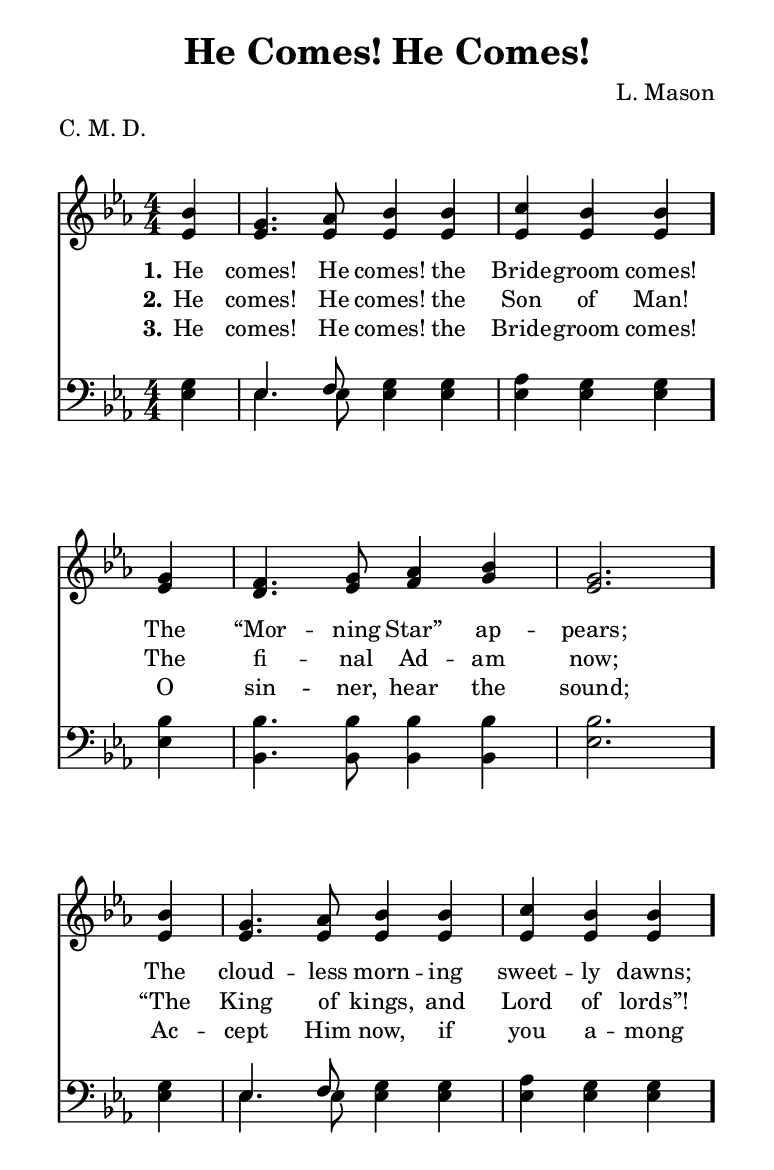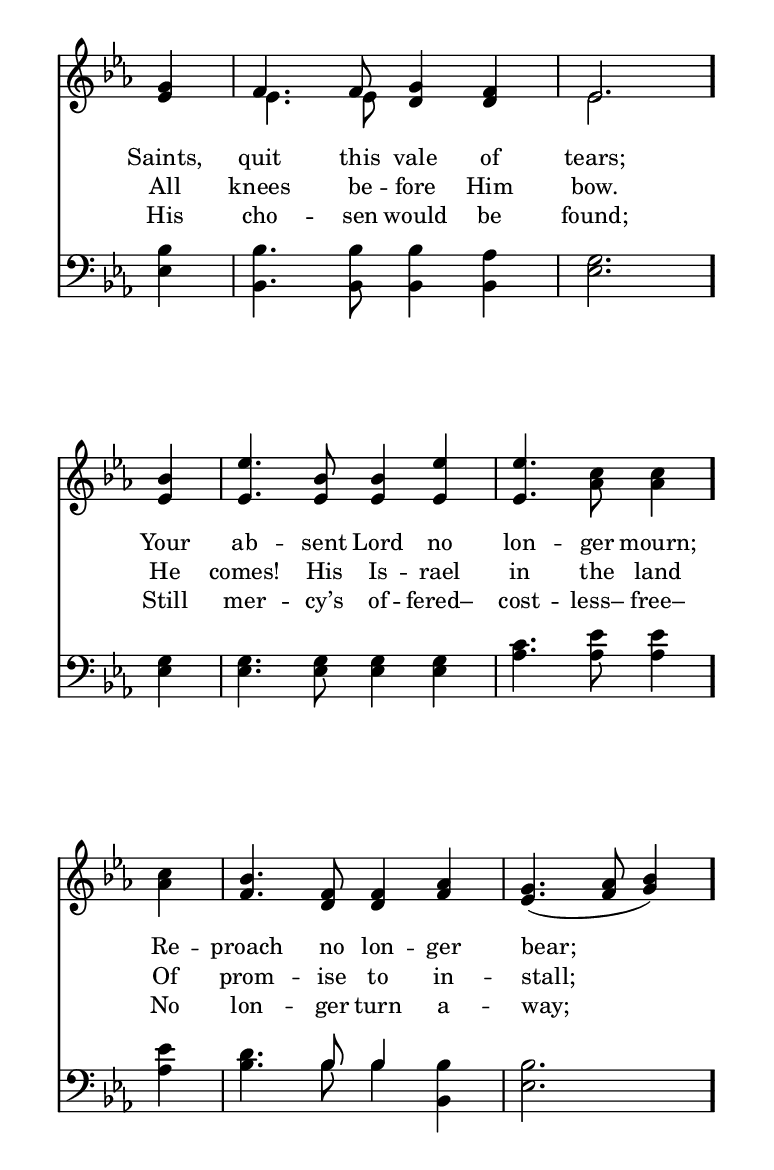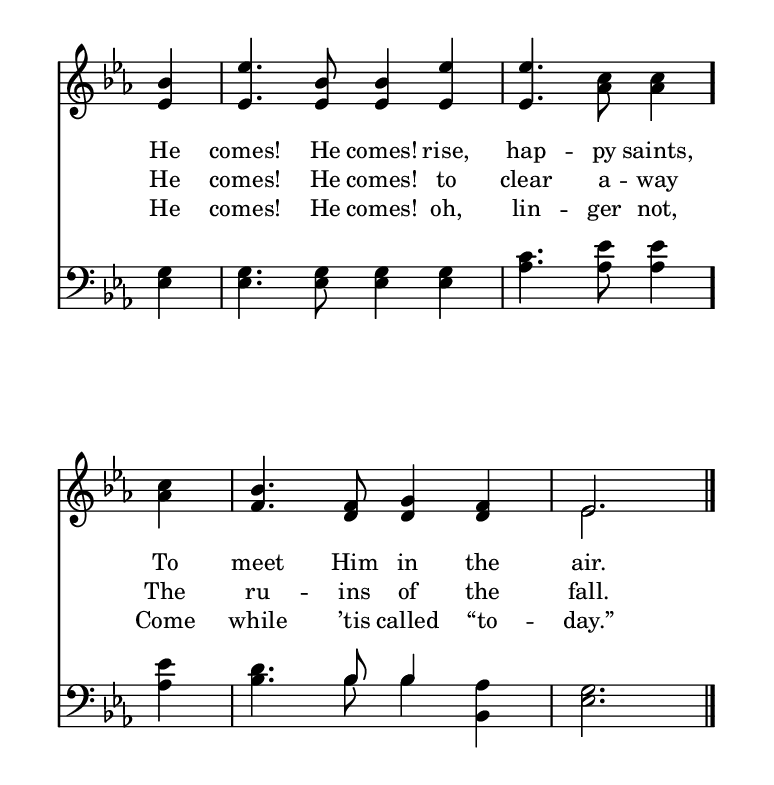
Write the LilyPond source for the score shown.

\include "common/global.ily"
\paper {
  \include "common/paper.ily"
}

\header{
  %gospel
  hymnnumber = "17"
  title = "He Comes! He Comes!"
  tunename = "Ostend"
  meter = "C. M. D."
  poet = ""
  composer = "L. Mason"
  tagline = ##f
}

% for fermata in MIDI
ta = { \tempo 4=80 }
tb = { \tempo 4=40 }

patternAA = { c4 | c4. c8 c4 c4 | c4 c4 c4    } % Line 1 / 3 all
patternAB = { c4 | c4. c8 c4 c4 | c4. c8 c4   } % Line 5 / 7 all
patternAC = { c4 | c4. c8 c4 c4 | c4.( c8 c4) } % Line 6 soprano / alto

patternBA = { c4 | c4. c8 c4 c4 c2. } % Line 2 / 4 / 8 all, Line 6 tenor / bass

global = {
  \include "common/overrides.ily"
  \override Staff.TimeSignature.style = #'numbered
  \time 4/4
  \override Score.MetronomeMark.transparent = ##t % hide all fermata changes too
  \ta
  \key ees \major
  \partial 4
  \autoBeamOff
}

notesSoprano = {
\global
\relative c'' {

  \changePitch \patternAA { bes  | g aes bes bes   | c bes bes }
  \changePitch \patternBA { g    | f g aes bes     | g         }
  \changePitch \patternAA { bes  | g aes bes bes   | c bes bes }
  \changePitch \patternBA { g    | f f g f         | ees       }

  \changePitch \patternAB { bes' | ees bes bes ees | ees c c   }
  \changePitch \patternAC { c    | bes f f aes     | g aes bes }
  \changePitch \patternAB { bes  | ees bes bes ees | ees c c   }
  \changePitch \patternBA { c    | bes f g f       | ees       }

  \bar "|."

}
}

notesAlto = {
\global
\relative e' {

  \changePitch \patternAA { ees | ees ees ees ees | ees ees ees }
  \changePitch \patternBA { ees | d ees f g       | ees         }
  \changePitch \patternAA { ees | ees ees ees ees | ees ees ees }
  \changePitch \patternBA { ees | ees ees d d     | ees         }

  \changePitch \patternAB { ees | ees ees ees ees | ees aes aes }
  \changePitch \patternAC { aes | f d d f         | ees f g     }
  \changePitch \patternAB { ees | ees ees ees ees | ees aes aes }
  \changePitch \patternBA { aes | f d d d         | ees         }

}
}

notesTenor = {
\global
\relative a {

  \changePitch \patternAA { g   | ees f g g       | aes g g   }
  \changePitch \patternBA { bes | bes bes bes bes | bes       }
  \changePitch \patternAA { g   | ees f g g       | aes g g   }
  \changePitch \patternBA { bes | bes bes bes aes | g         }

  \changePitch \patternAB { g   | g g g g         | c ees ees }
  \changePitch \patternBA { ees | d bes bes bes   | bes       }
  \changePitch \patternAB { g   | g g g g         | c ees ees }
  \changePitch \patternBA { ees | d bes bes aes   | g         }

}
}

notesBass = {
\global
\relative f {

  \changePitch \patternAA { ees | ees ees ees ees  | ees ees ees }
  \changePitch \patternBA { ees | bes bes bes bes  | ees         }
  \changePitch \patternAA { ees | ees ees ees ees  | ees ees ees }
  \changePitch \patternBA { ees | bes bes bes bes  | ees         }

  \changePitch \patternAB { ees | ees ees ees ees  | aes aes aes }
  \changePitch \patternBA { aes | bes bes bes bes, | ees         }
  \changePitch \patternAB { ees | ees ees ees ees  | aes aes aes }
  \changePitch \patternBA { aes | bes bes bes bes, | ees         }

}
}

wordsA = \lyricmode {
\set stanza = "1."

He comes! He comes! the Bride -- groom comes! \bar "."
The “Mor -- ning Star” ap -- pears; \bar "." \break
The cloud -- less morn -- ing sweet -- ly dawns; \bar "."
Saints, quit this vale of tears; \bar "." \break
Your ab -- sent Lord no lon -- ger mourn; \bar "."
Re -- proach no lon -- ger bear; \bar "." \break
He comes! He comes! rise, hap -- py saints, \bar "."
To meet Him in the air. \bar "." \break

}

wordsB = \lyricmode {
\set stanza = "2."

He comes! He comes! the Son of Man!
The fi -- nal Ad -- am now;
“The King of kings, and Lord of lords”!
All knees be -- fore Him bow.
He comes! His Is -- rael in the land
Of prom -- ise to in -- stall;
He comes! He comes! to clear a -- way
The ru -- ins of the fall.

}

wordsC = \lyricmode {
\set stanza = "3."

He comes! He comes! the Bride -- groom comes!
O sin -- ner, hear the sound;
Ac -- cept Him now, if you a -- mong
His cho -- sen would be found;
Still mer -- cy’s of -- fered– cost -- less– free–
No lon -- ger turn a -- way;
He comes! He comes! oh, lin -- ger not,
Come while ’tis called “to -- day.”

}

\score {
  \context ChoirStaff <<
    \context Staff = upper <<
      \set Staff.autoBeaming = ##f
      \set ChoirStaff.systemStartDelimiter = #'SystemStartBar
      \set ChoirStaff.printPartCombineTexts = ##f
      \partcombine #'(2 . 9) \notesSoprano \notesAlto
      \context NullVoice = sopranos { \voiceOne << \notesSoprano >> }
      \context NullVoice = altos { \voiceTwo << \notesAlto >> }
      \context Lyrics = one   \lyricsto sopranos \wordsA
      \context Lyrics = two   \lyricsto sopranos \wordsB
      \context Lyrics = three \lyricsto sopranos \wordsC
      %\context Lyrics = four  \lyricsto sopranos \wordsD
      %\context Lyrics = five  \lyricsto sopranos \wordsE
    >>
    \context Staff = men <<
      \set Staff.autoBeaming = ##f
      \clef bass
      \set ChoirStaff.printPartCombineTexts = ##f
      \partcombine #'(2 . 9) \notesTenor \notesBass
      \context NullVoice = tenors { \voiceOne << \notesTenor >> }
      \context NullVoice = basses { \voiceTwo << \notesBass >> }
    >>
  >>
  \layout {
    \include "common/layout.ily"
  }
  \midi{
    \include "common/midi.ily"
  }
}

\version "2.19.49"  % necessary for upgrading to future LilyPond versions.

% vi:set et ts=2 sw=2 ai nocindent syntax=lilypond:
